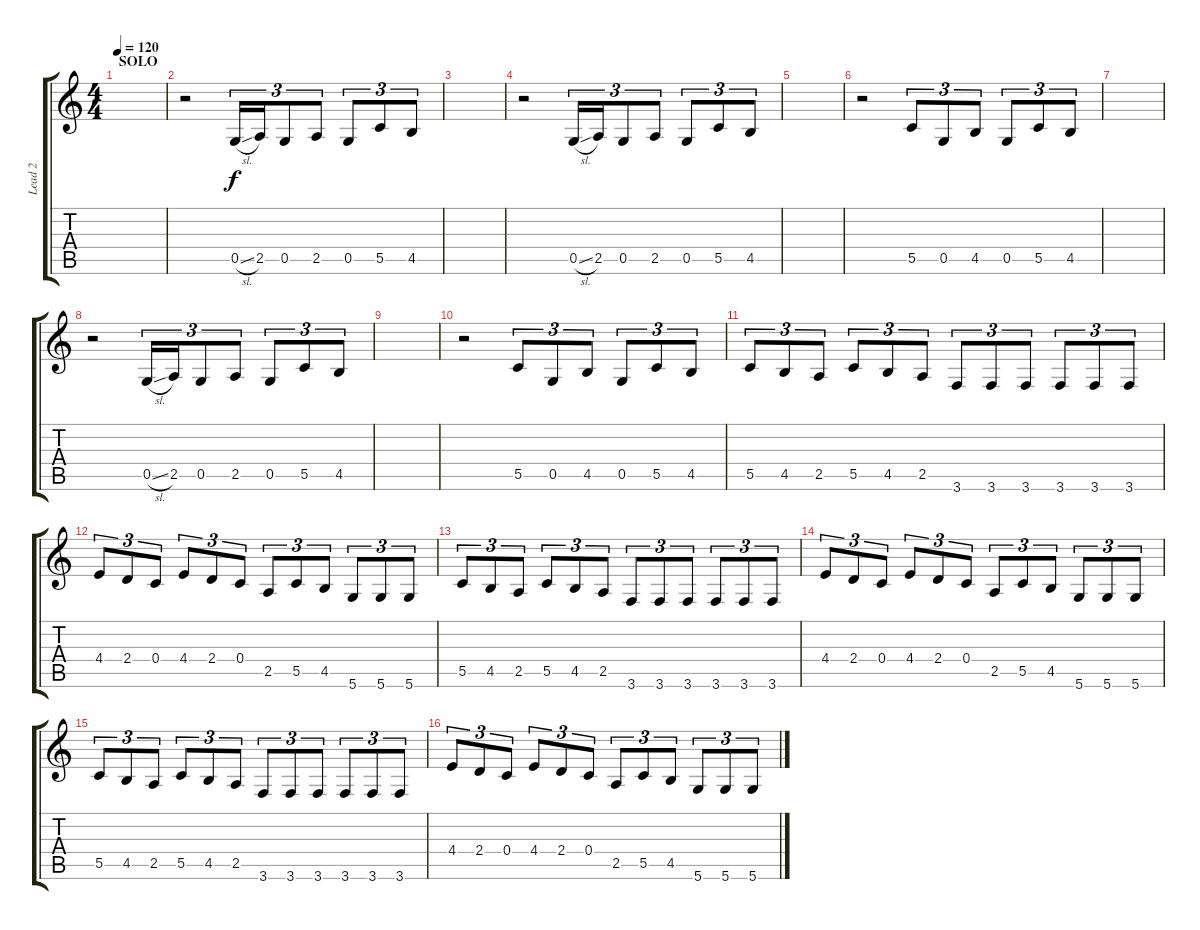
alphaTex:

\track ("Lead 2" "Lead 2") {instrument distortionguitar}
\staff {score tabs}
\tuning (D4 A3 F3 C3 G2 D2) {hide}
\ts (4 4)
\section ("" "SOLO")
\tempo 120
\clef g2
\ks c
|
r.2 0.5{sl}.16{tu (3 2)} 2.5.16{tu (3 2)} 0.5.8{tu (3 2)} 2.5.8{tu (3 2)} 0.5.8{tu (3 2)} 5.5.8{tu (3 2)} 4.5.8{tu (3 2)} |
|
r.2 0.5{sl}.16{tu (3 2)} 2.5.16{tu (3 2)} 0.5.8{tu (3 2)} 2.5.8{tu (3 2)} 0.5.8{tu (3 2)} 5.5.8{tu (3 2)} 4.5.8{tu (3 2)} |
|
r.2 5.5.8{tu (3 2)} 0.5.8{tu (3 2)} 4.5.8{tu (3 2)} 0.5.8{tu (3 2)} 5.5.8{tu (3 2)} 4.5.8{tu (3 2)} |
|
r.2 0.5{sl}.16{tu (3 2)} 2.5.16{tu (3 2)} 0.5.8{tu (3 2)} 2.5.8{tu (3 2)} 0.5.8{tu (3 2)} 5.5.8{tu (3 2)} 4.5.8{tu (3 2)} |
|
r.2 5.5.8{tu (3 2)} 0.5.8{tu (3 2)} 4.5.8{tu (3 2)} 0.5.8{tu (3 2)} 5.5.8{tu (3 2)} 4.5.8{tu (3 2)} |
5.5.8{tu (3 2)} 4.5.8{tu (3 2)} 2.5.8{tu (3 2)} 5.5.8{tu (3 2)} 4.5.8{tu (3 2)} 2.5.8{tu (3 2)} 3.6.8{tu (3 2)} 3.6.8{tu (3 2)} 3.6.8{tu (3 2)} 3.6.8{tu (3 2)} 3.6.8{tu (3 2)} 3.6.8{tu (3 2)} |
4.4.8{tu (3 2)} 2.4.8{tu (3 2)} 0.4.8{tu (3 2)} 4.4.8{tu (3 2)} 2.4.8{tu (3 2)} 0.4.8{tu (3 2)} 2.5.8{tu (3 2)} 5.5.8{tu (3 2)} 4.5.8{tu (3 2)} 5.6.8{tu (3 2)} 5.6.8{tu (3 2)} 5.6.8{tu (3 2)} |
5.5.8{tu (3 2)} 4.5.8{tu (3 2)} 2.5.8{tu (3 2)} 5.5.8{tu (3 2)} 4.5.8{tu (3 2)} 2.5.8{tu (3 2)} 3.6.8{tu (3 2)} 3.6.8{tu (3 2)} 3.6.8{tu (3 2)} 3.6.8{tu (3 2)} 3.6.8{tu (3 2)} 3.6.8{tu (3 2)} |
4.4.8{tu (3 2)} 2.4.8{tu (3 2)} 0.4.8{tu (3 2)} 4.4.8{tu (3 2)} 2.4.8{tu (3 2)} 0.4.8{tu (3 2)} 2.5.8{tu (3 2)} 5.5.8{tu (3 2)} 4.5.8{tu (3 2)} 5.6.8{tu (3 2)} 5.6.8{tu (3 2)} 5.6.8{tu (3 2)} |
5.5.8{tu (3 2)} 4.5.8{tu (3 2)} 2.5.8{tu (3 2)} 5.5.8{tu (3 2)} 4.5.8{tu (3 2)} 2.5.8{tu (3 2)} 3.6.8{tu (3 2)} 3.6.8{tu (3 2)} 3.6.8{tu (3 2)} 3.6.8{tu (3 2)} 3.6.8{tu (3 2)} 3.6.8{tu (3 2)} |
4.4.8{tu (3 2)} 2.4.8{tu (3 2)} 0.4.8{tu (3 2)} 4.4.8{tu (3 2)} 2.4.8{tu (3 2)} 0.4.8{tu (3 2)} 2.5.8{tu (3 2)} 5.5.8{tu (3 2)} 4.5.8{tu (3 2)} 5.6.8{tu (3 2)} 5.6.8{tu (3 2)} 5.6.8{tu (3 2)}
